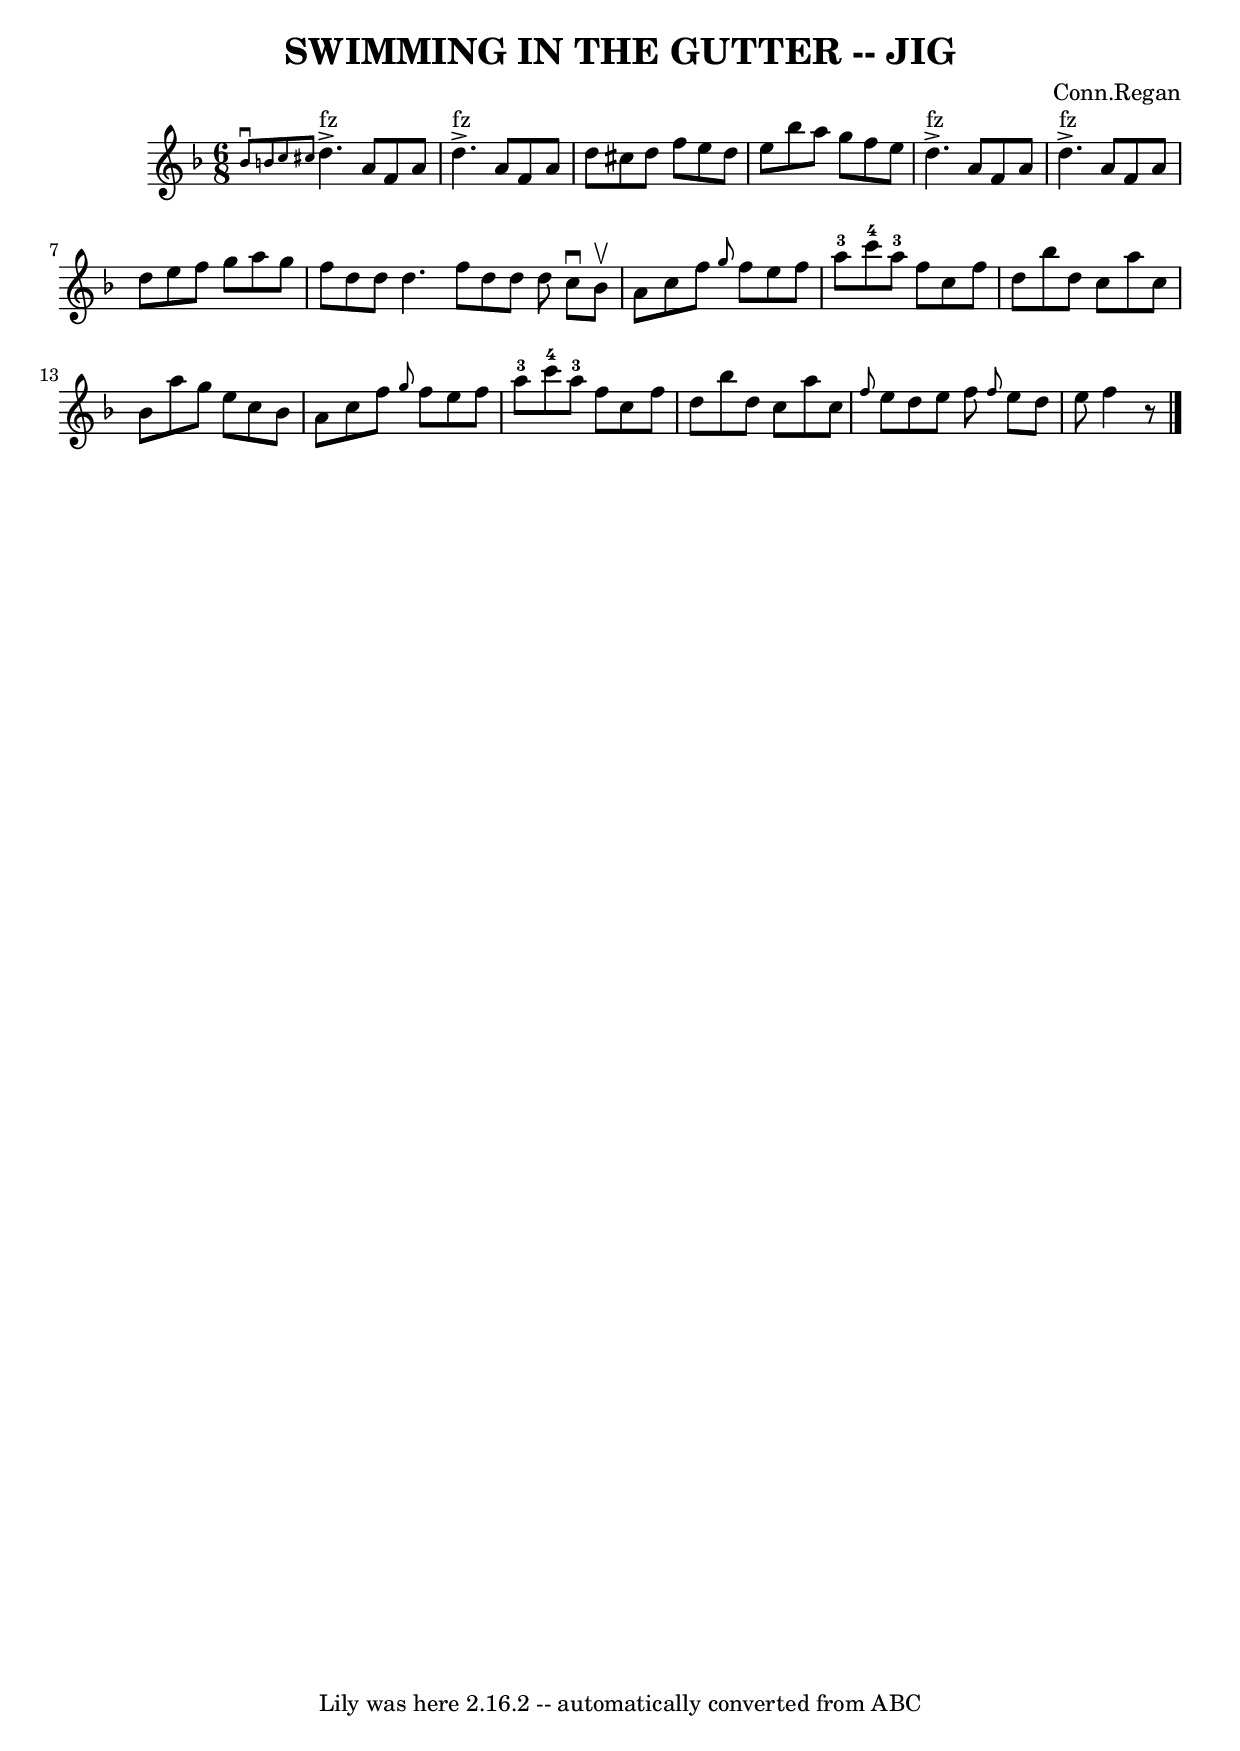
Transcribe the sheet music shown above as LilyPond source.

\version "2.16.2"
\include "Mammoth.ily"
\header {
	%% book = "Ryan's Mammoth Collection of Fiddle Tunes"
	composer = "Conn.Regan"
	crossRefNumber = "1"
	footnotes = ""
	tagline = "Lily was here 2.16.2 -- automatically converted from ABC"
	title = "SWIMMING IN THE GUTTER -- JIG"
}
voicedefault =  {


\time 6/8 
\key d \minor   \grace { bes'8^\downbow b'8 c''8 cis''8  
} d''4.^"fz"^\accent a'8 f'8 a'8    |
 d''4. 
^"fz"^\accent a'8 f'8 a'8    |
 d''8 cis''8 d''8 f''8  
 e''8 d''8    |
 e''8 bes''8 a''8 g''8 f''8 e''8     
   |
 d''4.^"fz"^\accent a'8 f'8 a'8    |
 d''4. 
^"fz"^\accent a'8 f'8 a'8    |
 d''8 e''8 f''8 g''8    
a''8 g''8    |
 f''8 d''8 d''8 d''4.    \bar ":|" f''8    
d''8 d''8 d''8    \bar "|."     \bar "|:" c''8^\downbow bes'8 
^\upbow       |
 a'8 c''8 f''8  \grace { g''8  } f''8    
e''8 f''8    |
 a''8-3 c'''8-4 a''8-3 f''8 c''8  
 f''8    |
 d''8 bes''8 d''8 c''8 a''8 c''8    |
 
 bes'8 a''8 g''8 e''8 c''8 bes'8        |
 a'8 c''8  
 f''8  \grace { g''8  } f''8 e''8 f''8    |
 a''8-3   
c'''8-4 a''8-3 f''8 c''8 f''8    |
 d''8 bes''8    
d''8 c''8 a''8 c''8    |
 \grace { f''8  } e''8 d''8    
e''8 f''8    \bar ":|" \grace { f''8  } e''8 d''8 e''8 f''4    
r8   \bar "|."   
}

\score{
    <<

	\context Staff="default"
	{
	    \voicedefault 
	}

    >>
	\layout {
	}
	\midi {}
}
